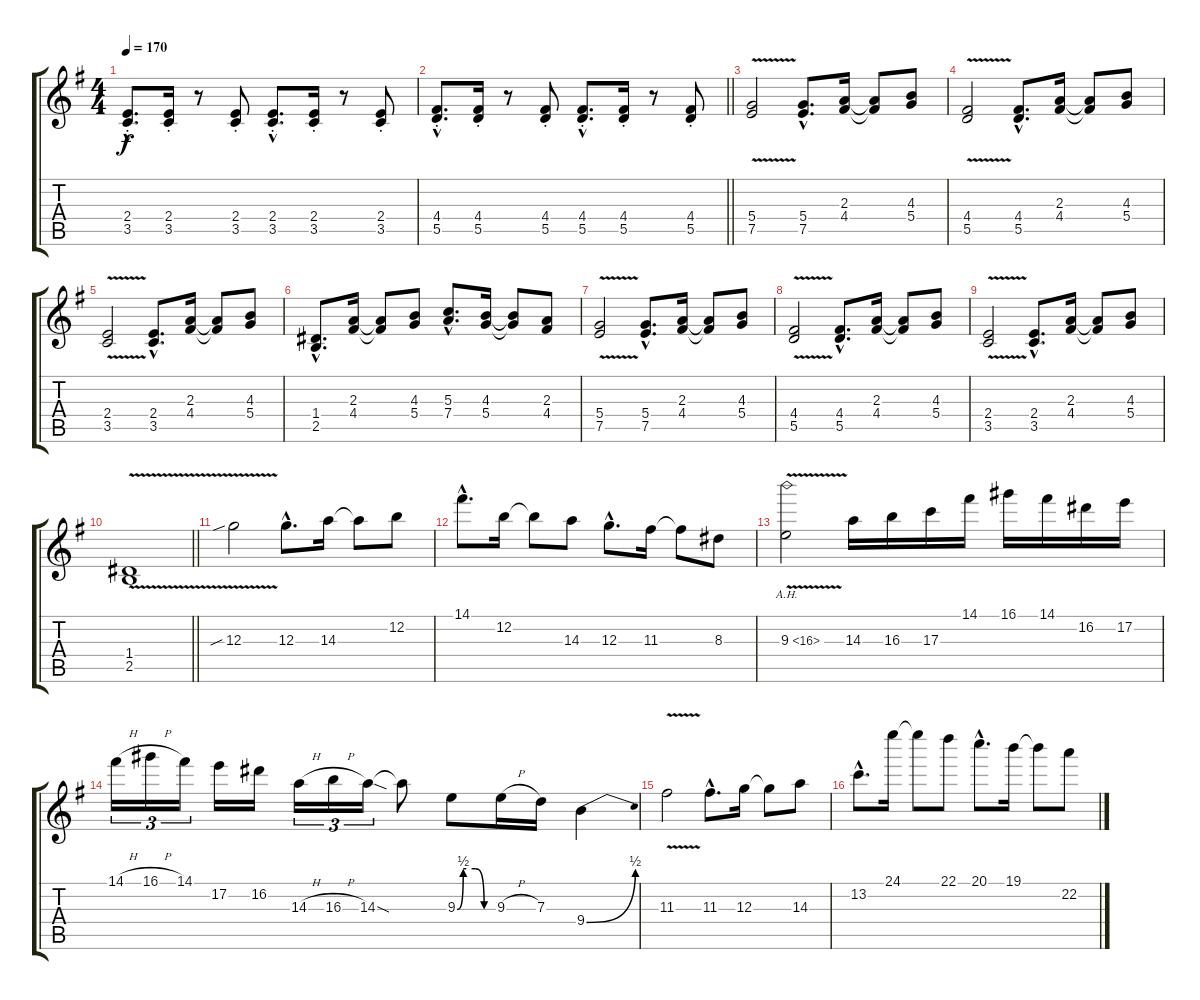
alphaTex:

\track "" {instrument distortionguitar}
\staff {score tabs}
\tuning (E4 B3 G3 D3 A2 E2) {hide}
\ts (4 4)
\tempo 170
\clef g2
\ks g
(2.4{hac st} 3.5{hac st}).8{d dy f} (2.4{st} 3.5{st}).16 r.8 (2.4{st} 3.5{st}).8 (2.4{hac st} 3.5{hac st}).8{d} (2.4{st} 3.5{st}).16 r.8 (2.4{st} 3.5{st}).8 |
\barLineRight lightlight
(4.4{hac st} 5.5{hac st}).8{d} (4.4{st} 5.5{st}).16 r.8 (4.4{st} 5.5{st}).8 (4.4{hac st} 5.5{hac st}).8{d} (4.4{st} 5.5{st}).16 r.8 (4.4{st} 5.5{st}).8 |
(5.4{v} 7.5{v}).2 (5.4{hac} 7.5{hac}).8{d} (2.3 4.4).16 (2.3{t} 4.4{t}).8 (4.3 5.4).8 |
(4.4{v} 5.5{v}).2 (4.4{hac} 5.5{hac}).8{d} (2.3 4.4).16 (2.3{t} 4.4{t}).8 (4.3 5.4).8 |
(2.4{v} 3.5{v}).2 (2.4{hac} 3.5{hac}).8{d} (2.3 4.4).16 (2.3{t} 4.4{t}).8 (4.3 5.4).8 |
(1.4{hac} 2.5{hac}).8{d} (2.3 4.4).16 (2.3{t} 4.4{t}).8 (4.3 5.4).8 (5.3{hac} 7.4{hac}).8{d} (4.3 5.4).16 (4.3{t} 5.4{t}).8 (2.3 4.4).8 |
(5.4{v} 7.5{v}).2 (5.4{hac} 7.5{hac}).8{d} (2.3 4.4).16 (2.3{t} 4.4{t}).8 (4.3 5.4).8 |
(4.4{v} 5.5{v}).2 (4.4{hac} 5.5{hac}).8{d} (2.3 4.4).16 (2.3{t} 4.4{t}).8 (4.3 5.4).8 |
(2.4{v} 3.5{v}).2 (2.4{hac} 3.5{hac}).8{d} (2.3 4.4).16 (2.3{t} 4.4{t}).8 (4.3 5.4).8 |
\barLineRight lightlight
(1.4{v} 2.5{v}).1 |
12.3{v sib}.2 12.3{hac}.8{d} 14.3.16 14.3{t}.8 12.2.8 |
14.1{hac}.8{d} 12.2.16 12.2{t}.8 14.3.8 12.3{hac}.8{d} 11.3.16 11.3{t}.8 8.3.8 |
9.3{ah 7 v}.2 14.3.16 16.3.16 17.3.16 14.1.16 16.1.16 14.1.16 16.2.16 17.2.16 |
14.1{h}.16{tu (3 2)} 16.1{h}.16{tu (3 2)} 14.1.16{tu (3 2)} 17.2.16 16.2.16 14.3{h}.16{tu (3 2)} 16.3{h}.16{tu (3 2)} 14.3{sod}.16{tu (3 2)} 14.3{t}.8 9.3{be (custom 0 0 10 2 15 2 30 2 45 0 60 0)}.8 9.3{h}.16 7.3.16 9.4{be (bend 0 0 60 2)}.4 |
11.3{v}.2 11.3{hac}.8{d} 12.3.16 12.3{t}.8 14.3.8 |
13.2{hac}.8{d} 24.1.16 24.1{t}.8 22.1.8 20.1{hac}.8{d} 19.1.16 19.1{t}.8 22.2.8
